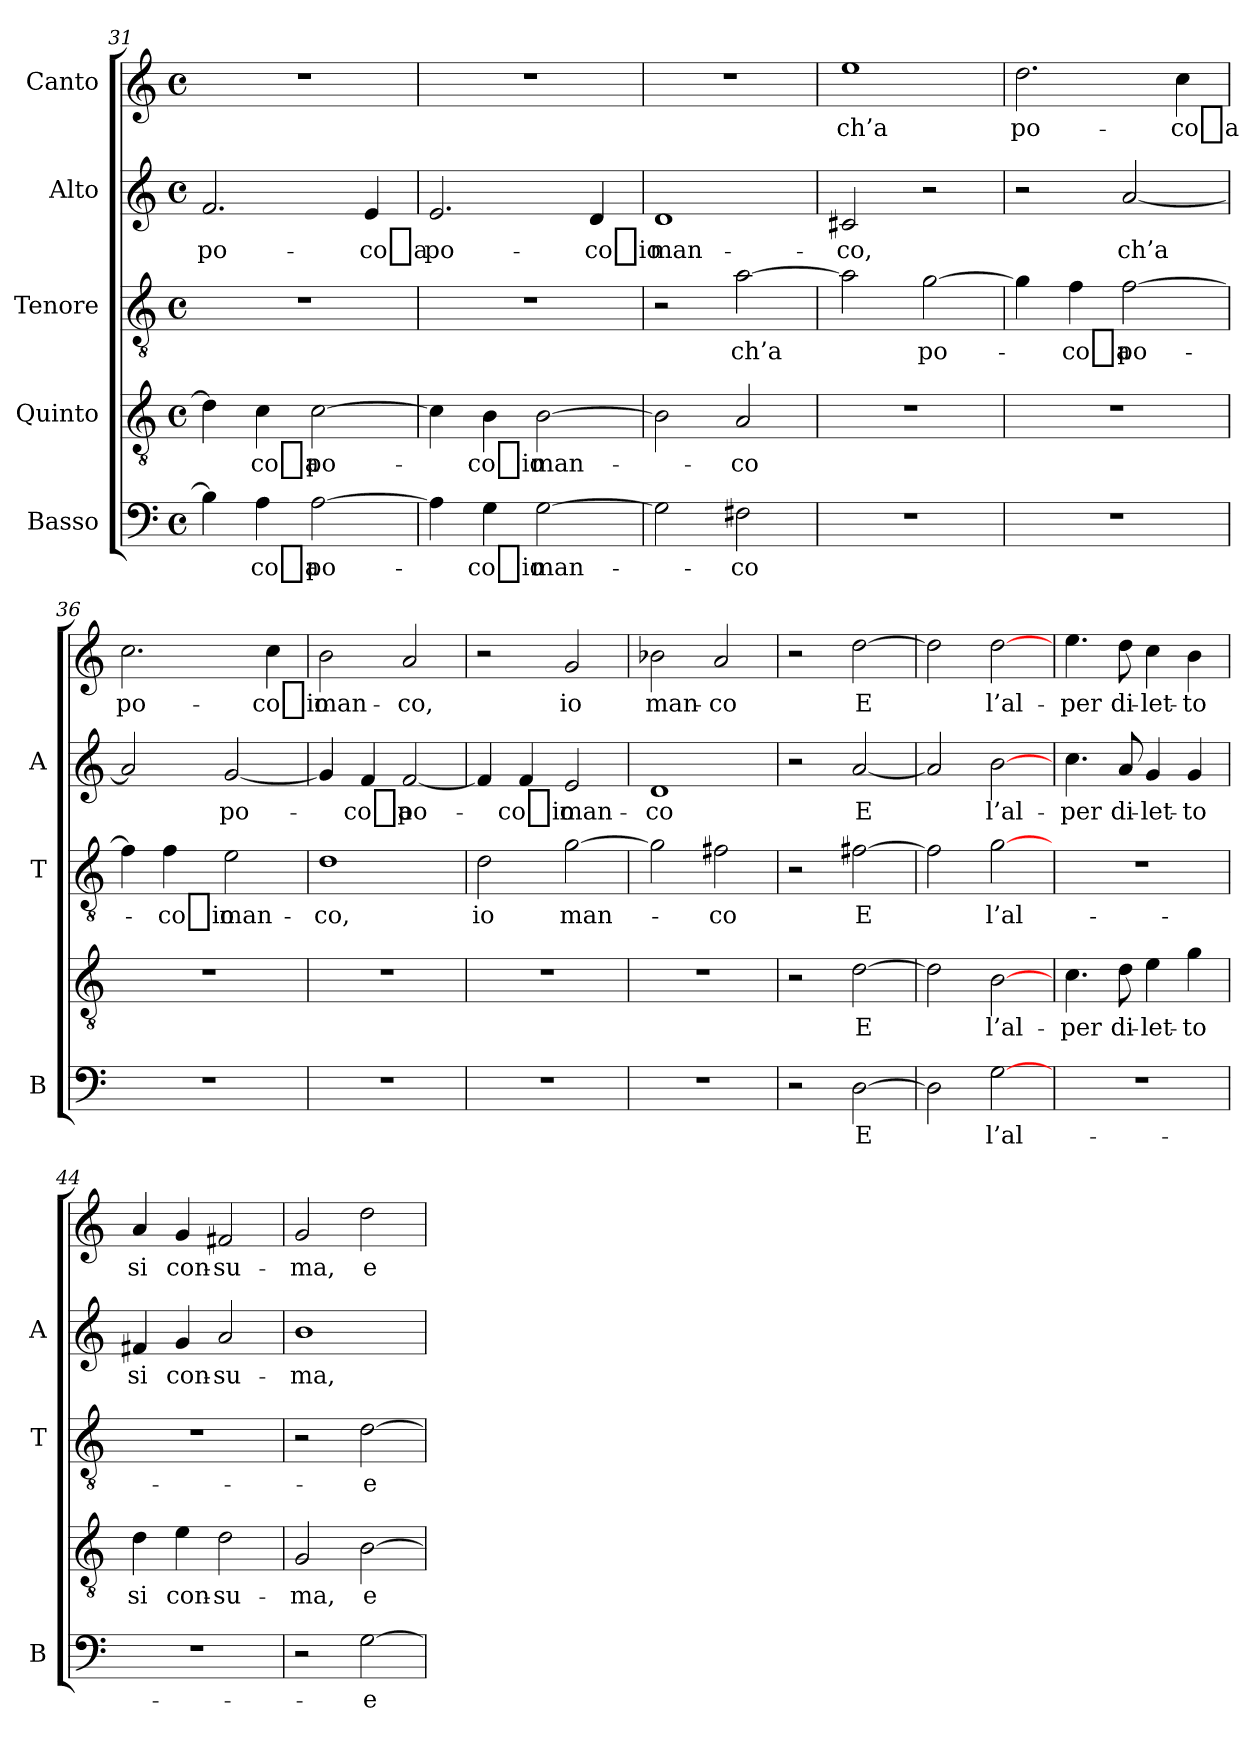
**kern	**text	**kern	**text	**kern	**text	**kern	**text	**kern	**text
*part5	*part5	*part4	*part4	*part3	*part3	*part2	*part2	*part1	*part1
*staff5	*staff5	*staff4	*staff4	*staff3	*staff3	*staff2	*staff2	*staff1	*staff1
*I"Basso	*	*I"Quinto	*	*I"Tenore	*	*I"Alto	*	*I"Canto	*
*I'B	*	*	*	*I'T	*	*I'A	*	*	*
*clefF4	*	*clefGv2	*	*clefGv2	*	*clefG2	*	*clefG2	*
*k[]	*	*k[]	*	*k[]	*	*k[]	*	*k[]	*
*C:	*	*C:	*	*C:	*	*C:	*	*C:	*
*M4/4	*	*M4/4	*	*M4/4	*	*M4/4	*	*M4/4	*
*met(c)	*	*met(c)	*	*met(c)	*	*met(c)	*	*met(c)	*
=31	=31	=31	=31	=31	=31	=31	=31	=31	=31
4B-]	.	4d]	.	1r	.	2.f	po-	1r	.
4A	-co_a	4c	-co_a	.	.	.	.	.	.
[2A	po-	[2c	po-	.	.	.	.	.	.
.	.	.	.	.	.	4e	-co_a	.	.
=32	=32	=32	=32	=32	=32	=32	=32	=32	=32
4A]	.	4c]	.	1r	.	2.e	po-	1r	.
4G	-co_io	4B	-co_io	.	.	.	.	.	.
[2G	man-	[2B	man-	.	.	.	.	.	.
.	.	.	.	.	.	4d	-co_io	.	.
=33	=33	=33	=33	=33	=33	=33	=33	=33	=33
2G]	.	2B]	.	2r	.	1d	man-	1r	.
2F#X	-co	2A	-co	[2a	-ch’a	.	.	.	.
=34	=34	=34	=34	=34	=34	=34	=34	=34	=34
1r	.	1r	.	2a]	.	2c#X	-co,	1ee	-ch’a
.	.	.	.	[2g	po-	2r	.	.	.
=35	=35	=35	=35	=35	=35	=35	=35	=35	=35
1r	.	1r	.	4g]	.	2r	.	2.dd	po-
.	.	.	.	4f	-co_a	.	.	.	.
.	.	.	.	[2f	po-	[2a	-ch’a	.	.
.	.	.	.	.	.	.	.	4cc	-co_a
=36	=36	=36	=36	=36	=36	=36	=36	=36	=36
1r	.	1r	.	4f]	.	2a]	.	2.cc	po-
.	.	.	.	4f	-co_io	.	.	.	.
.	.	.	.	2e	man-	[2g	po-	.	.
.	.	.	.	.	.	.	.	4cc	-co_io
=37	=37	=37	=37	=37	=37	=37	=37	=37	=37
1r	.	1r	.	1d	-co,	4g]	.	2b	man-
.	.	.	.	.	.	4f	-co_a	.	.
.	.	.	.	.	.	[2f	po-	2a	-co,
=38	=38	=38	=38	=38	=38	=38	=38	=38	=38
1r	.	1r	.	2d	-io	4f]	.	2r	.
.	.	.	.	.	.	4f	-co_io	.	.
.	.	.	.	[2g	man-	2e	man-	2g	-io
=39	=39	=39	=39	=39	=39	=39	=39	=39	=39
1r	.	1r	.	2g]	.	1d	-co	2b-X	man-
.	.	.	.	2f#X	-co	.	.	2a	-co
=40	=40	=40	=40	=40	=40	=40	=40	=40	=40
2r	.	2r	.	2r	.	2r	.	2r	.
[2D	-E	[2d	-E	[2f#X	-E	[2a	-E	[2dd	-E
=41	=41	=41	=41	=41	=41	=41	=41	=41	=41
2D]	.	2d]	.	2f#]	.	2a]	.	2dd]	.
[2G	l’al-	[2B	l’al-	[2g	l’al-	[2b	l’al-	[2dd	l’al-
=43	=43	=43	=43	=43	=43	=43	=43	=43	=43
1r	.	4.c	-per	1r	.	4.cc	-per	4.ee	-per
.	.	8d	di-	.	.	8a	di-	8dd	di-
.	.	4e	let-	.	.	4g	let-	4cc	let-
.	.	4g	-to	.	.	4g	-to	4b	-to
=44	=44	=44	=44	=44	=44	=44	=44	=44	=44
1r	.	4d	-si	1r	.	4f#X	-si	4a	-si
.	.	4e	con-	.	.	4g	con-	4g	con-
.	.	2d	su-	.	.	2a	su-	2f#X	su-
=45	=45	=45	=45	=45	=45	=45	=45	=45	=45
2r	.	2G	-ma,	2r	.	1b	-ma,	2g	-ma,
[2G	-e	[2B	-e	[2d	-e	.	.	2dd	-e
=	=	=	=	=	=	=	=	=	=
*-	*-	*-	*-	*-	*-	*-	*-	*-	*-
